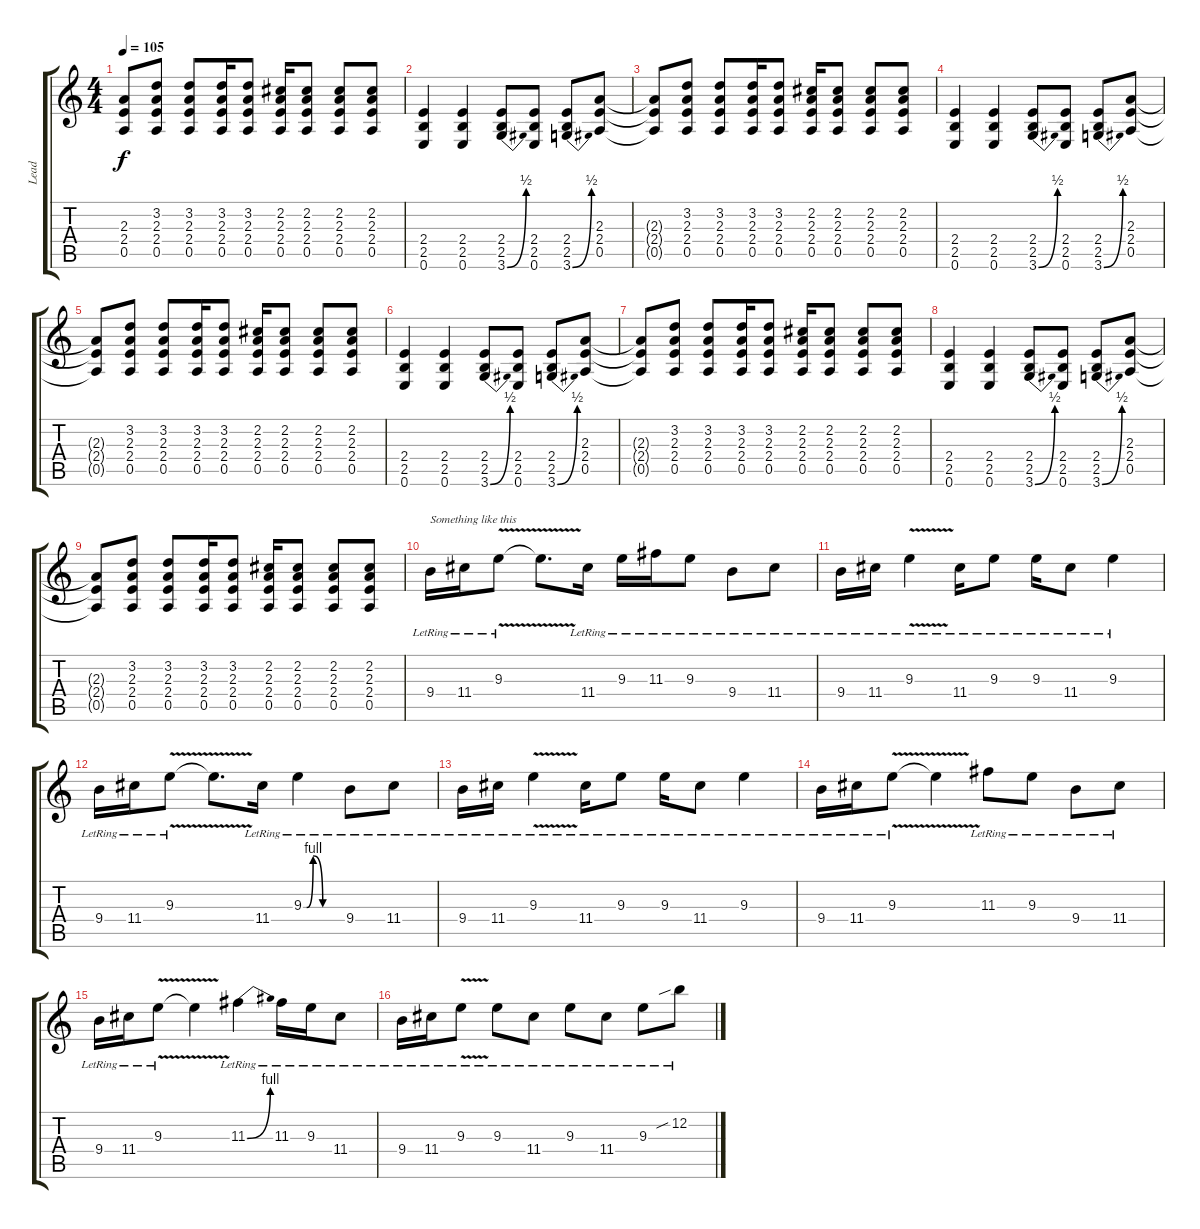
\track ("Lead" "Lead") {instrument overdrivenguitar}
\staff {score tabs}
\tuning (E4 B3 G3 D3 A2 E2) {hide}
\ts (4 4)
\tempo 105
\clef g2
\ks c
(2.3{t} 2.4{t} 0.5{t}).8{dy f} (3.2 2.3 2.4 0.5).8 (3.2 2.3 2.4 0.5).8 (3.2 2.3 2.4 0.5).16 (3.2 2.3 2.4 0.5).8 (2.2 2.3 2.4 0.5).16 (2.2 2.3 2.4 0.5).8 (2.2 2.3 2.4 0.5).8 (2.2 2.3 2.4 0.5).8 |
(2.4 2.5 0.6).4 (2.4 2.5 0.6).4 (2.4 2.5 3.6{be (bend 0 0 60 2)}).8 (2.4 2.5 0.6).8 (2.4 2.5 3.6{be (bend 0 0 60 2)}).8 (2.3 2.4 0.5).8 |
(2.3{t} 2.4{t} 0.5{t}).8 (3.2 2.3 2.4 0.5).8 (3.2 2.3 2.4 0.5).8 (3.2 2.3 2.4 0.5).16 (3.2 2.3 2.4 0.5).8 (2.2 2.3 2.4 0.5).16 (2.2 2.3 2.4 0.5).8 (2.2 2.3 2.4 0.5).8 (2.2 2.3 2.4 0.5).8 |
(2.4 2.5 0.6).4 (2.4 2.5 0.6).4 (2.4 2.5 3.6{be (bend 0 0 60 2)}).8 (2.4 2.5 0.6).8 (2.4 2.5 3.6{be (bend 0 0 60 2)}).8 (2.3 2.4 0.5).8 |
(2.3{t} 2.4{t} 0.5{t}).8 (3.2 2.3 2.4 0.5).8 (3.2 2.3 2.4 0.5).8 (3.2 2.3 2.4 0.5).16 (3.2 2.3 2.4 0.5).8 (2.2 2.3 2.4 0.5).16 (2.2 2.3 2.4 0.5).8 (2.2 2.3 2.4 0.5).8 (2.2 2.3 2.4 0.5).8 |
(2.4 2.5 0.6).4 (2.4 2.5 0.6).4 (2.4 2.5 3.6{be (bend 0 0 60 2)}).8 (2.4 2.5 0.6).8 (2.4 2.5 3.6{be (bend 0 0 60 2)}).8 (2.3 2.4 0.5).8 |
(2.3{t} 2.4{t} 0.5{t}).8 (3.2 2.3 2.4 0.5).8 (3.2 2.3 2.4 0.5).8 (3.2 2.3 2.4 0.5).16 (3.2 2.3 2.4 0.5).8 (2.2 2.3 2.4 0.5).16 (2.2 2.3 2.4 0.5).8 (2.2 2.3 2.4 0.5).8 (2.2 2.3 2.4 0.5).8 |
(2.4 2.5 0.6).4 (2.4 2.5 0.6).4 (2.4 2.5 3.6{be (bend 0 0 60 2)}).8 (2.4 2.5 0.6).8 (2.4 2.5 3.6{be (bend 0 0 60 2)}).8 (2.3 2.4 0.5).8 |
(2.3{t} 2.4{t} 0.5{t}).8 (3.2 2.3 2.4 0.5).8 (3.2 2.3 2.4 0.5).8 (3.2 2.3 2.4 0.5).16 (3.2 2.3 2.4 0.5).8 (2.2 2.3 2.4 0.5).16 (2.2 2.3 2.4 0.5).8 (2.2 2.3 2.4 0.5).8 (2.2 2.3 2.4 0.5).8 |
9.4{lr}.16{txt "Something like this"} 11.4{lr}.16 9.3{v lr}.8 9.3{t}.8{d} 11.4{lr}.16 9.3{lr}.16 11.3{lr}.16 9.3{lr}.8 9.4{lr}.8 11.4{lr}.8 |
9.4{lr}.16 11.4{lr}.16 9.3{v lr}.4 11.4{lr}.16 9.3{lr}.8 9.3{lr}.16 11.4{lr}.8 9.3{lr}.4 |
9.4{lr}.16 11.4{lr}.16 9.3{v lr}.8 9.3{t}.8{d} 11.4{lr}.16 9.3{be (custom 0 0 5 0 15 4 30 0 60 0) lr}.4 9.4{lr}.8 11.4{lr}.8 |
9.4{lr}.16 11.4{lr}.16 9.3{v lr}.4 11.4{lr}.16 9.3{lr}.8 9.3{lr}.16 11.4{lr}.8 9.3{lr}.4 |
9.4{lr}.16 11.4{lr}.16 9.3{v lr}.8 9.3{t}.4 11.3{lr}.8 9.3{lr}.8 9.4{lr}.8 11.4{lr}.8 |
9.4{lr}.16 11.4{lr}.16 9.3{v lr}.8 9.3{t}.4 11.3{be (bend 0 0 60 4) lr}.4 11.3{lr}.16 9.3{lr}.16 11.4{lr}.8 |
9.4{lr}.16 11.4{lr}.16 9.3{v lr}.8 9.3{lr}.8 11.4{lr}.8 9.3{lr}.8 11.4{lr}.8 9.3{lr}.8 12.2{sib lr}.8
